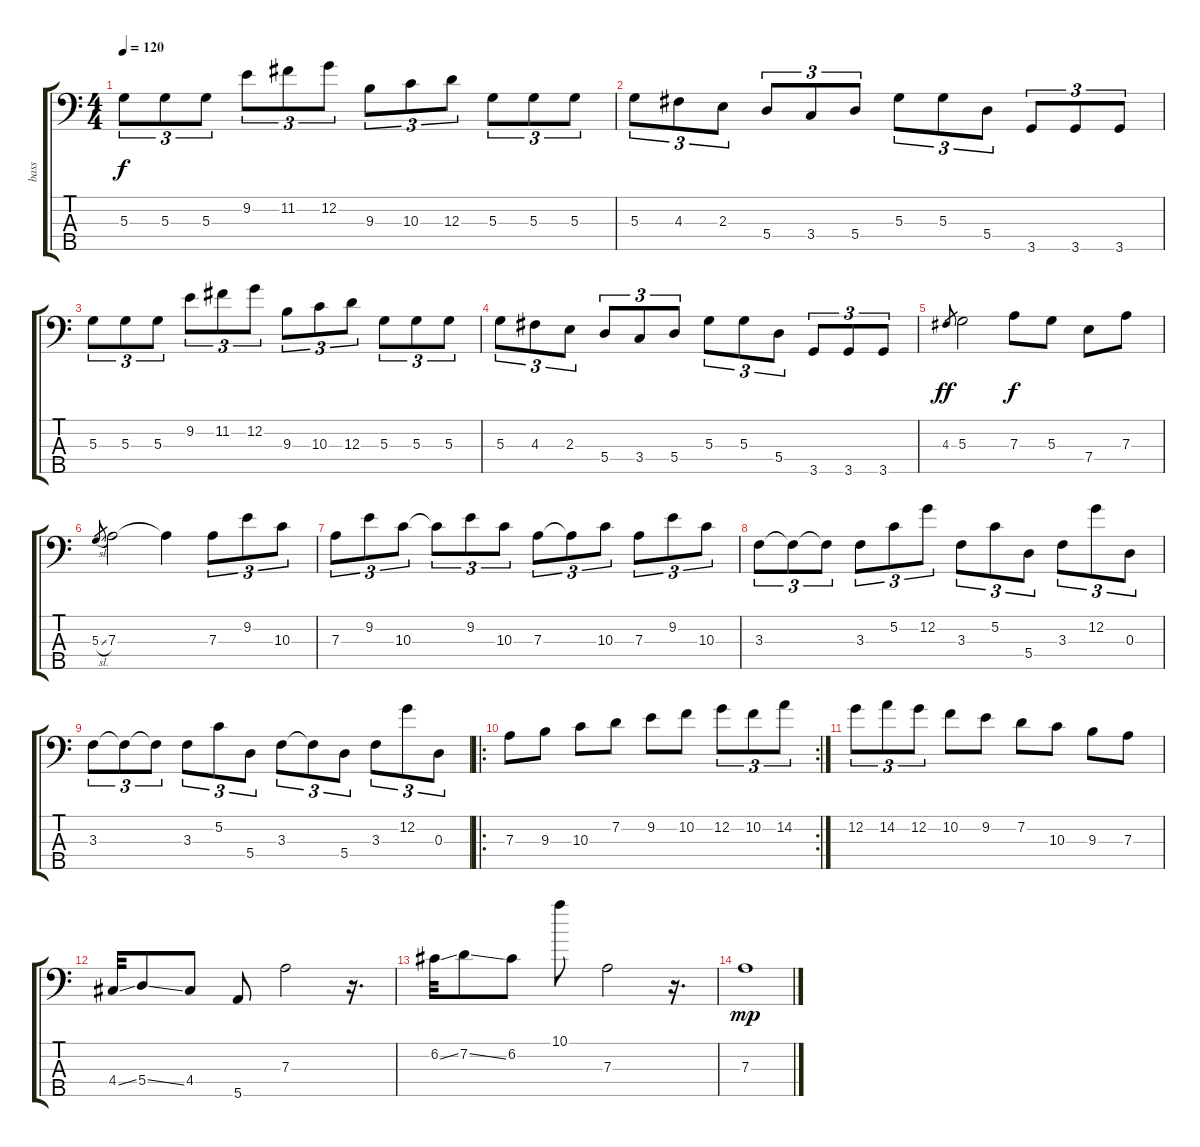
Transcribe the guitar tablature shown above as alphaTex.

\track ("bass" "bass") {instrument acousticbass}
\staff {score tabs}
\tuning (B3 G2 D2 A1 E1) {hide}
\ts (4 4)
\tempo 120
\clef f4
\ks c
5.3.8{tu (3 2) dy f volume 14} 5.3.8{tu (3 2)} 5.3.8{tu (3 2)} 9.2.8{tu (3 2)} 11.2.8{tu (3 2)} 12.2.8{tu (3 2)} 9.3.8{tu (3 2)} 10.3.8{tu (3 2)} 12.3.8{tu (3 2)} 5.3.8{tu (3 2)} 5.3.8{tu (3 2)} 5.3.8{tu (3 2)} |
5.3.8{tu (3 2) volume 14} 4.3.8{tu (3 2)} 2.3.8{tu (3 2)} 5.4.8{tu (3 2)} 3.4.8{tu (3 2)} 5.4.8{tu (3 2)} 5.3.8{tu (3 2)} 5.3.8{tu (3 2)} 5.4.8{tu (3 2)} 3.5.8{tu (3 2)} 3.5.8{tu (3 2)} 3.5.8{tu (3 2)} |
5.3.8{tu (3 2) volume 14} 5.3.8{tu (3 2)} 5.3.8{tu (3 2)} 9.2.8{tu (3 2)} 11.2.8{tu (3 2)} 12.2.8{tu (3 2)} 9.3.8{tu (3 2)} 10.3.8{tu (3 2)} 12.3.8{tu (3 2)} 5.3.8{tu (3 2)} 5.3.8{tu (3 2)} 5.3.8{tu (3 2)} |
5.3.8{tu (3 2) volume 14} 4.3.8{tu (3 2)} 2.3.8{tu (3 2)} 5.4.8{tu (3 2)} 3.4.8{tu (3 2)} 5.4.8{tu (3 2)} 5.3.8{tu (3 2)} 5.3.8{tu (3 2)} 5.4.8{tu (3 2)} 3.5.8{tu (3 2)} 3.5.8{tu (3 2)} 3.5.8{tu (3 2)} |
4.3.8{gr dy ff} 5.3.2 7.3.8{dy f} 5.3.8 7.4.8 7.3.8 |
5.3{sl}.8{gr} 7.3.2 7.3{t}.4 7.3.8{tu (3 2)} 9.2.8{tu (3 2)} 10.3.8{tu (3 2)} |
7.3.8{tu (3 2)} 9.2.8{tu (3 2)} 10.3.8{tu (3 2)} 10.3{t}.8{tu (3 2)} 9.2.8{tu (3 2)} 10.3.8{tu (3 2)} 7.3.8{tu (3 2)} 7.3{t}.8{tu (3 2)} 10.3.8{tu (3 2)} 7.3.8{tu (3 2)} 9.2.8{tu (3 2)} 10.3.8{tu (3 2)} |
3.3.8{tu (3 2)} 3.3{t}.8{tu (3 2)} 3.3{t}.8{tu (3 2)} 3.3.8{tu (3 2)} 5.2.8{tu (3 2)} 12.2.8{tu (3 2)} 3.3.8{tu (3 2)} 5.2.8{tu (3 2)} 5.4.8{tu (3 2)} 3.3.8{tu (3 2)} 12.2.8{tu (3 2)} 0.3.8{tu (3 2)} |
3.3.8{tu (3 2)} 3.3{t}.8{tu (3 2)} 3.3{t}.8{tu (3 2)} 3.3.8{tu (3 2)} 5.2.8{tu (3 2)} 5.4.8{tu (3 2)} 3.3.8{tu (3 2)} 3.3{t}.8{tu (3 2)} 5.4.8{tu (3 2)} 3.3.8{tu (3 2)} 12.2.8{tu (3 2)} 0.3.8{tu (3 2)} |
\ro
\rc 2
7.3.8 9.3.8 10.3.8 7.2.8 9.2.8 10.2.8 12.2.8{tu (3 2)} 10.2.8{tu (3 2)} 14.2.8{tu (3 2)} |
12.2.8{tu (3 2)} 14.2.8{tu (3 2)} 12.2.8{tu (3 2)} 10.2.8 9.2.8 7.2.8 10.3.8 9.3.8 7.3.8 |
4.4{ss}.32 5.4{ss}.8 4.4.8 5.5.8 7.3.2 r.16{d} |
6.2{ss}.32 7.2{ss}.8 6.2.8 10.1.8 7.3.2 r.16{d} |
7.3.1{dy mp}
